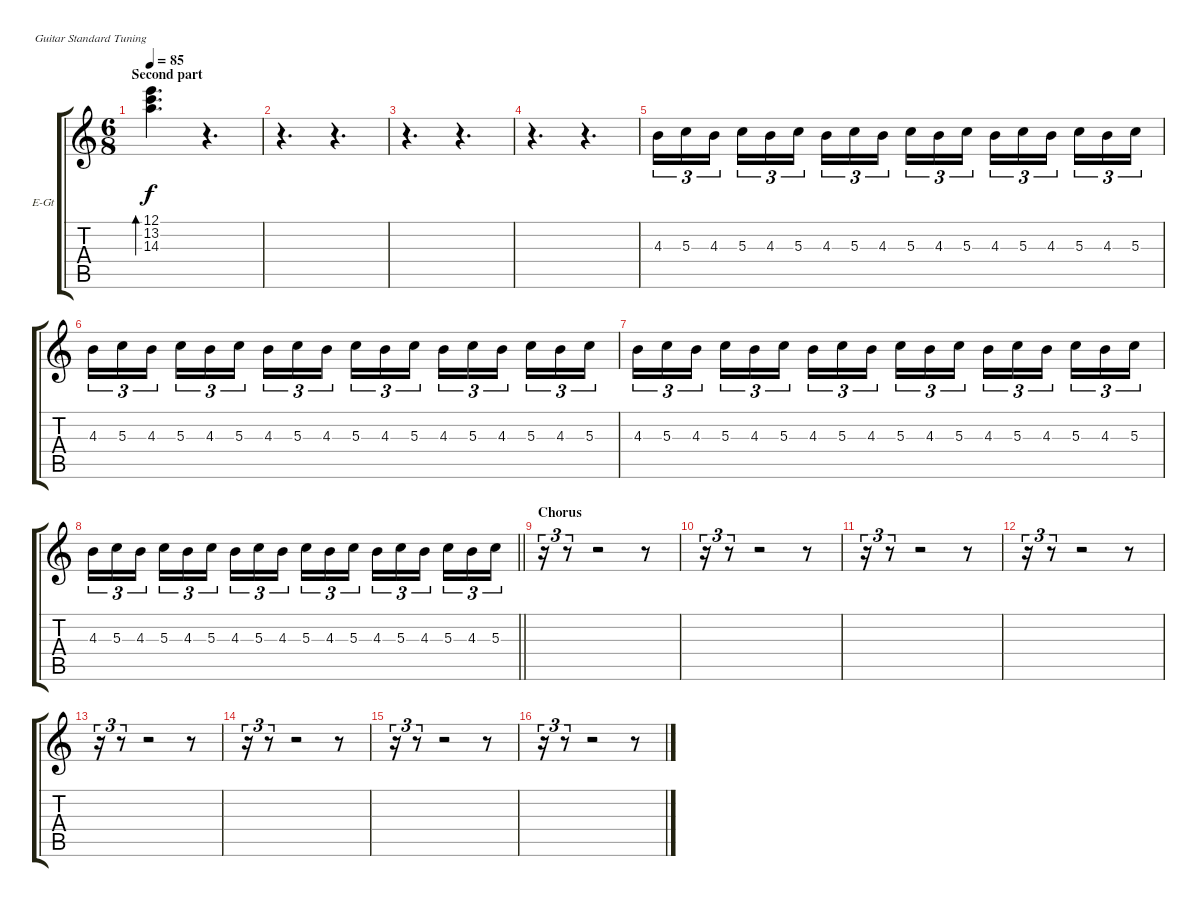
\bracketExtendMode groupsimilarinstruments
\firstSystemTrackNameOrientation horizontal
\otherSystemsTrackNameOrientation horizontal
\track ("Lead Guitar" "E-Gt") {instrument electricguitarjazz}
\staff {score tabs}
\tuning (E4 B3 G3 D3 A2 E2)
\ts (6 8)
\section ("" "Second part")
\tempo 85
\clef g2
\ks c
(12.1 13.2 14.3).4{d bd 120 dy f} r.4{d} |
r.4{d} r.4{d} |
r.4{d} r.4{d} |
r.4{d} r.4{d} |
4.3.16{tu (3 2)} 5.3.16{tu (3 2)} 4.3.16{tu (3 2)} 5.3.16{tu (3 2)} 4.3.16{tu (3 2)} 5.3.16{tu (3 2)} 4.3.16{tu (3 2)} 5.3.16{tu (3 2)} 4.3.16{tu (3 2)} 5.3.16{tu (3 2)} 4.3.16{tu (3 2)} 5.3.16{tu (3 2)} 4.3.16{tu (3 2)} 5.3.16{tu (3 2)} 4.3.16{tu (3 2)} 5.3.16{tu (3 2)} 4.3.16{tu (3 2)} 5.3.16{tu (3 2)} |
4.3.16{tu (3 2)} 5.3.16{tu (3 2)} 4.3.16{tu (3 2)} 5.3.16{tu (3 2)} 4.3.16{tu (3 2)} 5.3.16{tu (3 2)} 4.3.16{tu (3 2)} 5.3.16{tu (3 2)} 4.3.16{tu (3 2)} 5.3.16{tu (3 2)} 4.3.16{tu (3 2)} 5.3.16{tu (3 2)} 4.3.16{tu (3 2)} 5.3.16{tu (3 2)} 4.3.16{tu (3 2)} 5.3.16{tu (3 2)} 4.3.16{tu (3 2)} 5.3.16{tu (3 2)} |
4.3.16{tu (3 2)} 5.3.16{tu (3 2)} 4.3.16{tu (3 2)} 5.3.16{tu (3 2)} 4.3.16{tu (3 2)} 5.3.16{tu (3 2)} 4.3.16{tu (3 2)} 5.3.16{tu (3 2)} 4.3.16{tu (3 2)} 5.3.16{tu (3 2)} 4.3.16{tu (3 2)} 5.3.16{tu (3 2)} 4.3.16{tu (3 2)} 5.3.16{tu (3 2)} 4.3.16{tu (3 2)} 5.3.16{tu (3 2)} 4.3.16{tu (3 2)} 5.3.16{tu (3 2)} |
\barLineRight lightlight
4.3.16{tu (3 2)} 5.3.16{tu (3 2)} 4.3.16{tu (3 2)} 5.3.16{tu (3 2)} 4.3.16{tu (3 2)} 5.3.16{tu (3 2)} 4.3.16{tu (3 2)} 5.3.16{tu (3 2)} 4.3.16{tu (3 2)} 5.3.16{tu (3 2)} 4.3.16{tu (3 2)} 5.3.16{tu (3 2)} 4.3.16{tu (3 2)} 5.3.16{tu (3 2)} 4.3.16{tu (3 2)} 5.3.16{tu (3 2)} 4.3.16{tu (3 2)} 5.3.16{tu (3 2)} |
\section ("" "Chorus")
r.16{tu (3 2)} r.8{tu (3 2)} r.2 r.8 |
r.16{tu (3 2)} r.8{tu (3 2)} r.2 r.8 |
r.16{tu (3 2)} r.8{tu (3 2)} r.2 r.8 |
r.16{tu (3 2)} r.8{tu (3 2)} r.2 r.8 |
r.16{tu (3 2)} r.8{tu (3 2)} r.2 r.8 |
r.16{tu (3 2)} r.8{tu (3 2)} r.2 r.8 |
r.16{tu (3 2)} r.8{tu (3 2)} r.2 r.8 |
r.16{tu (3 2)} r.8{tu (3 2)} r.2 r.8
